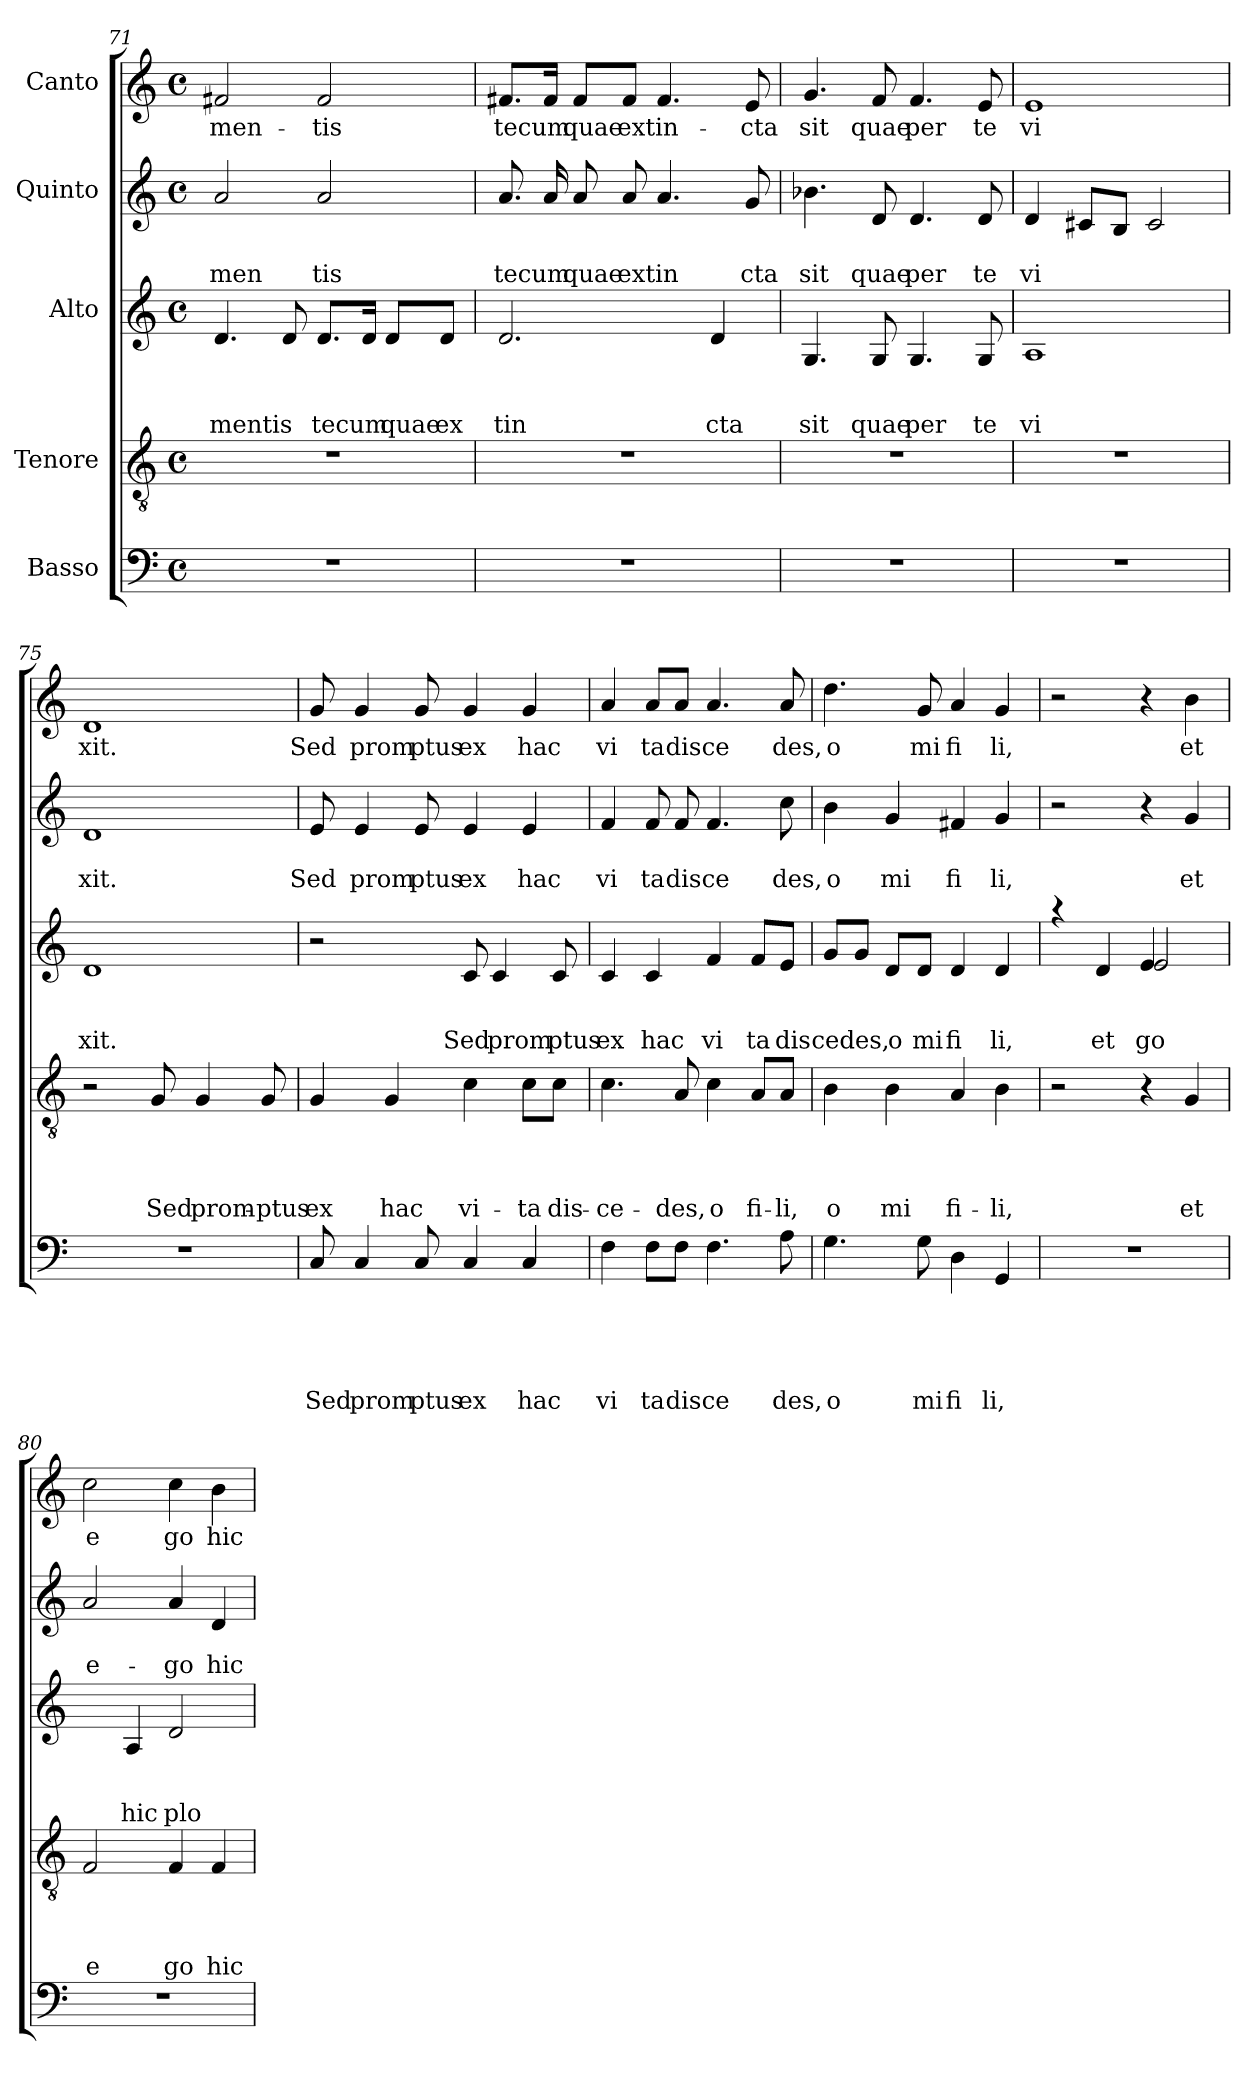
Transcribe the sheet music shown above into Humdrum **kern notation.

**kern	**text	**text	**text	**text	**text	**kern	**text	**text	**text	**text	**kern	**text	**text	**text	**kern	**text	**text	**kern	**text
*part5	*part5	*part5	*part5	*part5	*part5	*part4	*part4	*part4	*part4	*part4	*part3	*part3	*part3	*part3	*part2	*part2	*part2	*part1	*part1
*staff5	*staff5	*staff5	*staff5	*staff5	*staff5	*staff4	*staff4	*staff4	*staff4	*staff4	*staff3	*staff3	*staff3	*staff3	*staff2	*staff2	*staff2	*staff1	*staff1
*I"Basso	*	*	*	*	*	*I"Tenore	*	*	*	*	*I"Alto	*	*	*	*I"Quinto	*	*	*I"Canto	*
*clefF4	*	*	*	*	*	*clefGv2	*	*	*	*	*clefG2	*	*	*	*clefG2	*	*	*clefG2	*
*k[]	*	*	*	*	*	*k[]	*	*	*	*	*k[]	*	*	*	*k[]	*	*	*k[]	*
*C:	*	*	*	*	*	*C:	*	*	*	*	*C:	*	*	*	*C:	*	*	*C:	*
*M4/4	*	*	*	*	*	*M4/4	*	*	*	*	*M4/4	*	*	*	*M4/4	*	*	*M4/4	*
*met(c)	*	*	*	*	*	*met(c)	*	*	*	*	*met(c)	*	*	*	*met(c)	*	*	*met(c)	*
=71	=71	=71	=71	=71	=71	=71	=71	=71	=71	=71	=71	=71	=71	=71	=71	=71	=71	=71	=71
!	!	!	!	!	!	!	!	!	!	!	!	!	!	!LO:LY:b	!	!	!LO:LY:b	!	!LO:LY:b
1r	.	.	.	.	.	1r	.	.	.	.	4.d/	.	.	mentis	2a/	.	men	2f#X/	-men-
.	.	.	.	.	.	.	.	.	.	.	8d/	.	.	.	.	.	.	.	.
!	!	!	!	!	!	!	!	!	!	!	!	!	!	!LO:LY:b	!	!	!LO:LY:b	!	!LO:LY:b
.	.	.	.	.	.	.	.	.	.	.	8.d/L	.	.	tecum	2a/	.	tis	2f#/	-tis
.	.	.	.	.	.	.	.	.	.	.	16d/Jk	.	.	.	.	.	.	.	.
!	!	!	!	!	!	!	!	!	!	!	!	!	!	!LO:LY:b	!	!	!	!	!
.	.	.	.	.	.	.	.	.	.	.	8d/L	.	.	quae	.	.	.	.	.
!	!	!	!	!	!	!	!	!	!	!	!	!	!	!LO:LY:b	!	!	!	!	!
.	.	.	.	.	.	.	.	.	.	.	8d/J	.	.	ex	.	.	.	.	.
=72	=72	=72	=72	=72	=72	=72	=72	=72	=72	=72	=72	=72	=72	=72	=72	=72	=72	=72	=72
!	!	!	!	!	!	!	!	!	!	!	!	!	!	!LO:LY:b	!	!	!LO:LY:b	!	!LO:LY:b
1r	.	.	.	.	.	1r	.	.	.	.	2.d/	.	.	tin	8.a/	.	tecum	8.f#X/L	tecum
.	.	.	.	.	.	.	.	.	.	.	.	.	.	.	16a/	.	.	16f#/Jk	.
!	!	!	!	!	!	!	!	!	!	!	!	!	!	!	!	!	!LO:LY:b	!	!LO:LY:b
.	.	.	.	.	.	.	.	.	.	.	.	.	.	.	8a/	.	quae	8f#/L	quae
!	!	!	!	!	!	!	!	!	!	!	!	!	!	!	!	!	!LO:LY:b	!	!LO:LY:b
.	.	.	.	.	.	.	.	.	.	.	.	.	.	.	8a/	.	extin	8f#/J	extin-
.	.	.	.	.	.	.	.	.	.	.	.	.	.	.	4.a/	.	.	4.f#/	.
!	!	!	!	!	!	!	!	!	!	!	!	!	!	!LO:LY:b	!	!	!	!	!
.	.	.	.	.	.	.	.	.	.	.	4d/	.	.	cta	.	.	.	.	.
!	!	!	!	!	!	!	!	!	!	!	!	!	!	!	!	!	!LO:LY:b	!	!LO:LY:b
.	.	.	.	.	.	.	.	.	.	.	.	.	.	.	8g/	.	cta	8e/	-cta
=73	=73	=73	=73	=73	=73	=73	=73	=73	=73	=73	=73	=73	=73	=73	=73	=73	=73	=73	=73
!	!	!	!	!	!	!	!	!	!	!	!	!	!	!LO:LY:b	!	!	!LO:LY:b	!	!LO:LY:b
1r	.	.	.	.	.	1r	.	.	.	.	4.G/	.	.	sit	4.b-X\	.	sit	4.g/	sit
!	!	!	!	!	!	!	!	!	!	!	!	!	!	!LO:LY:b	!	!	!LO:LY:b	!	!LO:LY:b
.	.	.	.	.	.	.	.	.	.	.	8G/	.	.	quae	8d/	.	quae	8f/	quae
!	!	!	!	!	!	!	!	!	!	!	!	!	!	!LO:LY:b	!	!	!LO:LY:b	!	!LO:LY:b
.	.	.	.	.	.	.	.	.	.	.	4.G/	.	.	per	4.d/	.	per	4.f/	per
!	!	!	!	!	!	!	!	!	!	!	!	!	!	!LO:LY:b	!	!	!LO:LY:b	!	!LO:LY:b
.	.	.	.	.	.	.	.	.	.	.	8G/	.	.	te	8d/	.	te	8e/	te
!!LO:PB:g=z
=74	=74	=74	=74	=74	=74	=74	=74	=74	=74	=74	=74	=74	=74	=74	=74	=74	=74	=74	=74
!	!	!	!	!	!	!	!	!	!	!	!	!	!	!LO:LY:b	!	!	!LO:LY:b	!	!LO:LY:b
1r	.	.	.	.	.	1r	.	.	.	.	1A	.	.	vi	4d/	.	vi	1e	vi
.	.	.	.	.	.	.	.	.	.	.	.	.	.	.	8c#X/L	.	.	.	.
.	.	.	.	.	.	.	.	.	.	.	.	.	.	.	8B/J	.	.	.	.
.	.	.	.	.	.	.	.	.	.	.	.	.	.	.	2c#/	.	.	.	.
=75	=75	=75	=75	=75	=75	=75	=75	=75	=75	=75	=75	=75	=75	=75	=75	=75	=75	=75	=75
!	!	!	!	!	!	!	!	!	!	!	!	!	!	!LO:LY:b	!	!	!LO:LY:b	!	!LO:LY:b
1r	.	.	.	.	.	2r	.	.	.	.	1d	.	.	xit.	1d	.	xit.	1d	xit.
!	!	!	!	!	!	!	!	!	!	!LO:LY:b	!	!	!	!	!	!	!	!	!
.	.	.	.	.	.	8G/	.	.	.	Sed	.	.	.	.	.	.	.	.	.
!	!	!	!	!	!	!	!	!	!	!LO:LY:b	!	!	!	!	!	!	!	!	!
.	.	.	.	.	.	4G/	.	.	.	prom-	.	.	.	.	.	.	.	.	.
!	!	!	!	!	!	!	!	!	!	!LO:LY:b	!	!	!	!	!	!	!	!	!
.	.	.	.	.	.	8G/	.	.	.	-ptus	.	.	.	.	.	.	.	.	.
=76	=76	=76	=76	=76	=76	=76	=76	=76	=76	=76	=76	=76	=76	=76	=76	=76	=76	=76	=76
!	!	!	!	!	!LO:LY:b	!	!	!	!	!LO:LY:b	!	!	!	!	!	!	!LO:LY:b	!	!LO:LY:b
8C/	.	.	.	.	Sed	4G/	.	.	.	ex	2r	.	.	.	8e/	.	Sed	8g/	Sed
!	!	!	!	!	!LO:LY:b	!	!	!	!	!	!	!	!	!	!	!	!LO:LY:b	!	!LO:LY:b
4C/	.	.	.	.	prom	.	.	.	.	.	.	.	.	.	4e/	.	prom	4g/	prom
!	!	!	!	!	!	!	!	!	!	!LO:LY:b	!	!	!	!	!	!	!	!	!
.	.	.	.	.	.	4G/	.	.	.	hac	.	.	.	.	.	.	.	.	.
!	!	!	!	!	!LO:LY:b	!	!	!	!	!	!	!	!	!	!	!	!LO:LY:b	!	!LO:LY:b
8C/	.	.	.	.	ptus	.	.	.	.	.	.	.	.	.	8e/	.	ptus	8g/	ptus
!	!	!	!	!	!LO:LY:b	!	!	!	!	!LO:LY:b	!	!	!	!LO:LY:b	!	!	!LO:LY:b	!	!LO:LY:b
4C/	.	.	.	.	ex	4c\	.	.	.	vi-	8c/	.	.	Sed	4e/	.	ex	4g/	ex
!	!	!	!	!	!	!	!	!	!	!	!	!	!	!LO:LY:b	!	!	!	!	!
.	.	.	.	.	.	.	.	.	.	.	4c/	.	.	prom	.	.	.	.	.
!	!	!	!	!	!LO:LY:b	!	!	!	!	!LO:LY:b	!	!	!	!	!	!	!LO:LY:b	!	!LO:LY:b
4C/	.	.	.	.	hac	8c\L	.	.	.	-ta	.	.	.	.	4e/	.	hac	4g/	hac
!	!	!	!	!	!	!	!	!	!	!LO:LY:b	!	!	!	!LO:LY:b	!	!	!	!	!
.	.	.	.	.	.	8c\J	.	.	.	dis-	8c/	.	.	ptus	.	.	.	.	.
=77	=77	=77	=77	=77	=77	=77	=77	=77	=77	=77	=77	=77	=77	=77	=77	=77	=77	=77	=77
!	!	!	!	!	!LO:LY:b	!	!	!	!	!LO:LY:b	!	!	!	!LO:LY:b	!	!	!LO:LY:b	!	!LO:LY:b
4F\	.	.	.	.	vi	4.c\	.	.	.	-ce-	4c/	.	.	ex	4f/	.	vi	4a/	vi
!	!	!	!	!	!LO:LY:b	!	!	!	!	!	!	!	!	!LO:LY:b	!	!	!LO:LY:b	!	!LO:LY:b
8F\L	.	.	.	.	ta	.	.	.	.	.	4c/	.	.	hac	8f/	.	ta	8a/L	ta
!	!	!	!	!	!LO:LY:b	!	!	!	!	!LO:LY:b	!	!	!	!	!	!	!LO:LY:b	!	!LO:LY:b
8F\J	.	.	.	.	dis	8A/	.	.	.	-des,	.	.	.	.	8f/	.	dis	8a/J	dis
!	!	!	!	!	!LO:LY:b	!	!	!	!	!LO:LY:b	!	!	!	!LO:LY:b	!	!	!LO:LY:b	!	!LO:LY:b
4.F\	.	.	.	.	ce	4c\	.	.	.	o	4f/	.	.	vi	4.f/	.	ce	4.a/	ce
!	!	!	!	!	!	!	!	!	!	!LO:LY:b	!	!	!	!LO:LY:b	!	!	!	!	!
.	.	.	.	.	.	8A/L	.	.	.	fi-	8f/L	.	.	ta	.	.	.	.	.
!	!	!	!	!	!LO:LY:b	!	!	!	!	!LO:LY:b	!	!	!	!LO:LY:b	!	!	!LO:LY:b	!	!LO:LY:b
8A\	.	.	.	.	des,	8A/J	.	.	.	-li,	8e/J	.	.	dis	8cc\	.	des,	8a/	des,
=78	=78	=78	=78	=78	=78	=78	=78	=78	=78	=78	=78	=78	=78	=78	=78	=78	=78	=78	=78
!	!	!	!	!	!LO:LY:b	!	!	!	!	!LO:LY:b	!	!	!	!LO:LY:b	!	!	!LO:LY:b	!	!LO:LY:b
4.G\	.	.	.	.	o	4B\	.	.	.	o	8g/L	.	.	cedes,	4b\	.	o	4.dd\	o
.	.	.	.	.	.	.	.	.	.	.	8g/J	.	.	.	.	.	.	.	.
!	!	!	!	!	!	!	!	!	!	!LO:LY:b	!	!	!	!LO:LY:b	!	!	!LO:LY:b	!	!
.	.	.	.	.	.	4B\	.	.	.	mi	8d/L	.	.	o	4g/	.	mi	.	.
!	!	!	!	!	!LO:LY:b	!	!	!	!	!	!	!	!	!LO:LY:b	!	!	!	!	!LO:LY:b
8G\	.	.	.	.	mi	.	.	.	.	.	8d/J	.	.	mi	.	.	.	8g/	mi
!	!	!	!	!	!LO:LY:b	!	!	!	!	!LO:LY:b	!	!	!	!LO:LY:b	!	!	!LO:LY:b	!	!LO:LY:b
4D\	.	.	.	.	fi	4A/	.	.	.	fi-	4d/	.	.	fi	4f#X/	.	fi	4a/	fi
!	!	!	!	!	!LO:LY:b	!	!	!	!	!LO:LY:b	!	!	!	!LO:LY:b	!	!	!LO:LY:b	!	!LO:LY:b
4GG/	.	.	.	.	li,	4B\	.	.	.	-li,	4d/	.	.	li,	4g/	.	li,	4g/	li,
!!LO:LB:g=z
=79	=79	=79	=79	=79	=79	=79	=79	=79	=79	=79	=79	=79	=79	=79	=79	=79	=79	=79	=79
*	*	*	*	*	*	*	*	*	*	*	*^	*	*	*	*	*	*	*	*
1r	.	.	.	.	.	2r	.	.	.	.	4raa	2ryy	.	.	.	2r	.	.	2r	.
!	!	!	!	!	!	!	!	!	!	!	!	!	!	!	!LO:LY:b	!	!	!	!	!
.	.	.	.	.	.	.	.	.	.	.	4d/	.	.	.	et	.	.	.	.	.
!	!	!	!	!	!	!	!	!	!	!	!	!	!	!	!LO:LY:b	!	!	!	!	!
!	!	!	!	!	!	!	!	!	!	!	!	!	!	!	!LO:LY:b	!	!	!	!	!
.	.	.	.	.	.	4r	.	.	.	.	4e/	2e/	.	.	go	4r	.	.	4r	.
!	!	!	!	!	!	!	!	!	!	!LO:LY:b	!	!	!	!	!	!	!	!LO:LY:b	!	!LO:LY:b
.	.	.	.	.	.	4G/	.	.	.	et	4ryy	.	.	.	.	4g/	.	et	4b\	et
*	*	*	*	*	*	*	*	*	*	*	*v	*v	*	*	*	*	*	*	*	*
=80	=80	=80	=80	=80	=80	=80	=80	=80	=80	=80	=80	=80	=80	=80	=80	=80	=80	=80	=80
!	!	!	!	!	!	!	!	!	!	!LO:LY:b	!	!	!	!	!	!	!LO:LY:b	!	!LO:LY:b
1r	.	.	.	.	.	2F/	.	.	.	e	4ryy	.	.	.	2a/	.	e-	2cc\	e
!	!	!	!	!	!	!	!	!	!	!	!	!	!	!LO:LY:b	!	!	!	!	!
.	.	.	.	.	.	.	.	.	.	.	4A/	.	.	hic	.	.	.	.	.
!	!	!	!	!	!	!	!	!	!	!LO:LY:b	!	!	!	!LO:LY:b	!	!	!LO:LY:b	!	!LO:LY:b
.	.	.	.	.	.	4F/	.	.	.	go	2d/	.	.	plo	4a/	.	-go	4cc\	go
!	!	!	!	!	!	!	!	!	!	!LO:LY:b	!	!	!	!	!	!	!LO:LY:b	!	!LO:LY:b
.	.	.	.	.	.	4F/	.	.	.	hic	.	.	.	.	4d/	.	hic	4b\	hic
=	=	=	=	=	=	=	=	=	=	=	=	=	=	=	=	=	=	=	=
*-	*-	*-	*-	*-	*-	*-	*-	*-	*-	*-	*-	*-	*-	*-	*-	*-	*-	*-	*-
